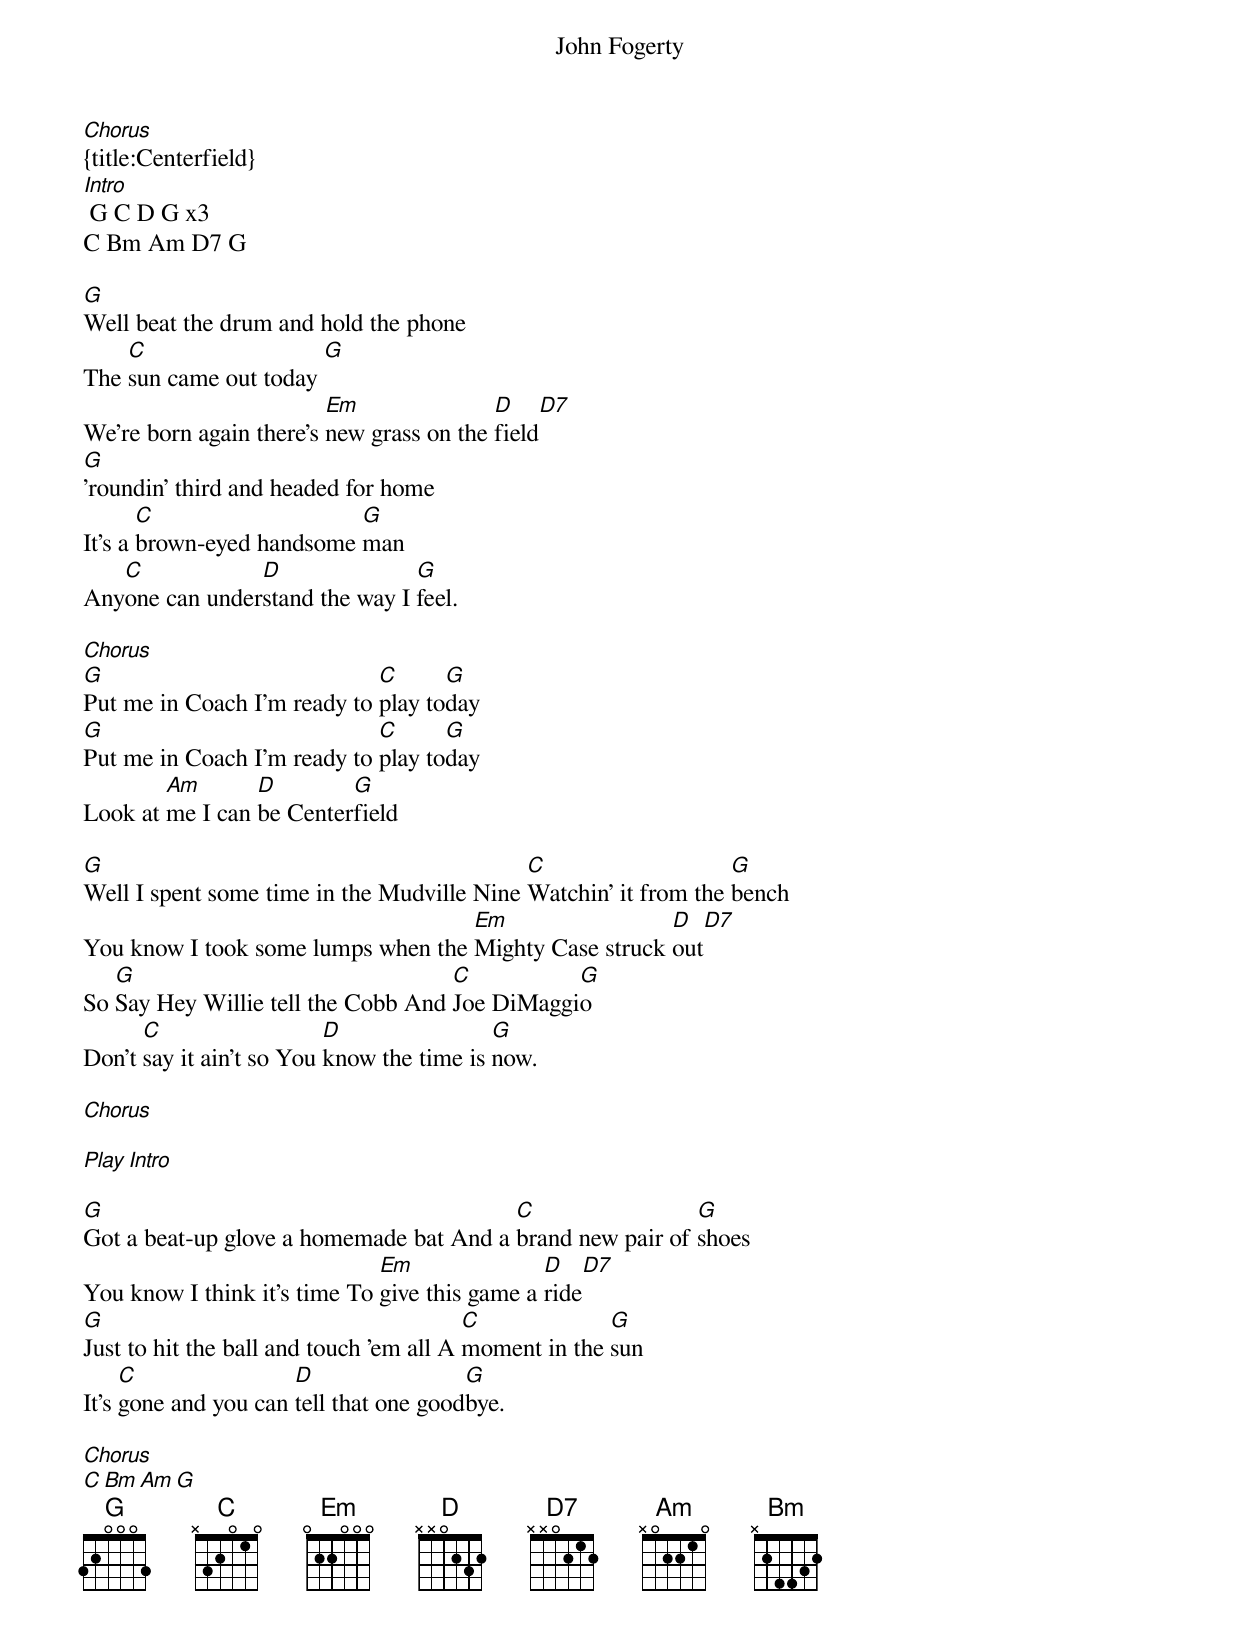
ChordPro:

[Chorus]{title:Centerfield}
{subtitle:John Fogerty}
[Intro] G C D G x3
C Bm Am D7 G

[G]Well beat the drum and hold the phone
The [C]sun came out today [G]
We're born again there's [Em]new grass on the [D]field[D7]
[G]'roundin' third and headed for home
It's a [C]brown-eyed handsome [G]man
Any[C]one can under[D]stand the way I [G]feel.

[Chorus]
[G]Put me in Coach I'm ready to [C]play to[G]day
[G]Put me in Coach I'm ready to [C]play to[G]day
Look at [Am]me I can [D]be Center[G]field

[G]Well I spent some time in the Mudville Nine [C]Watchin' it from the [G]bench
You know I took some lumps when the [Em]Mighty Case struck [D]out[D7]
So [G]Say Hey Willie tell the Cobb And [C]Joe DiMaggi[G]o
Don't [C]say it ain't so You [D]know the time is [G]now.

[Chorus]

[Play Intro]

[G]Got a beat-up glove a homemade bat And a [C]brand new pair of [G]shoes
You know I think it's time To [Em]give this game a [D]ride[D7]
[G]Just to hit the ball and touch 'em all A [C]moment in the [G]sun
It's [C]gone and you can [D]tell that one good[G]bye.

[Chorus]
[C][Bm][Am][G]
